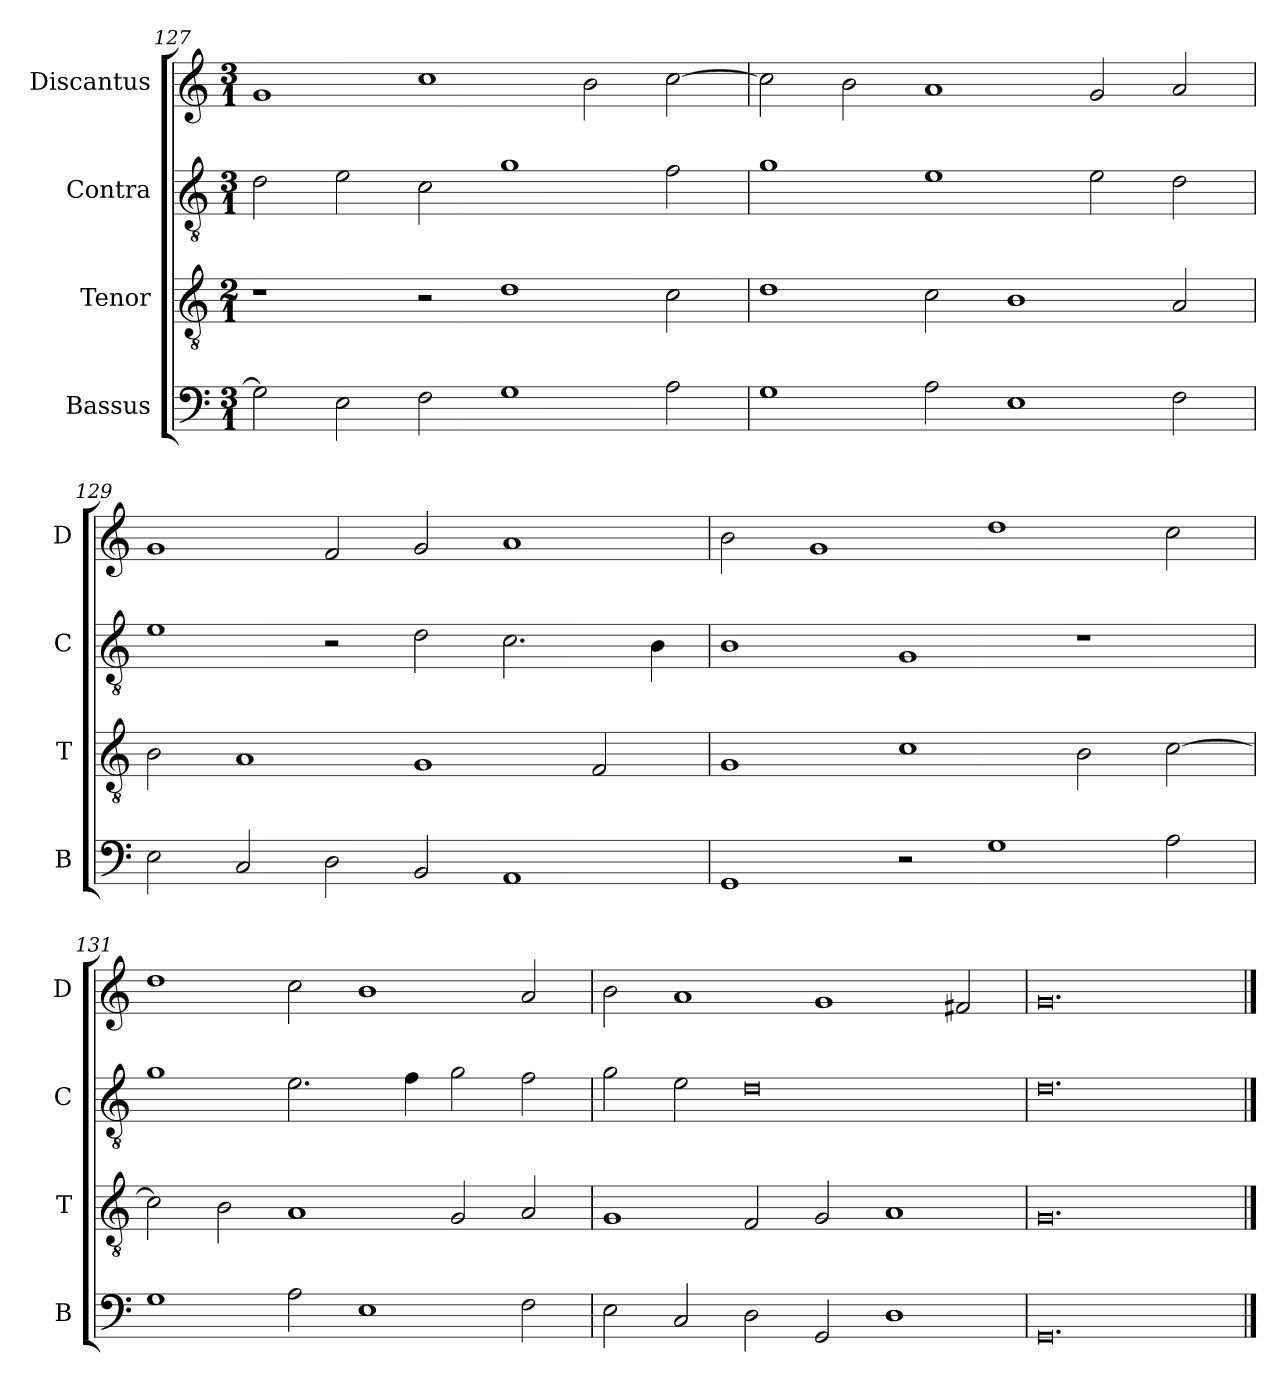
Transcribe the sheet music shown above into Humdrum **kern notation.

**kern	**kern	**kern	**kern
*part4	*part3	*part2	*part1
*staff4	*staff3	*staff2	*staff1
*I"Bassus	*I"Tenor	*I"Contra	*I"Discantus
*I'B	*I'T	*I'C	*I'D
*clefF4	*clefGv2	*clefGv2	*clefG2
*k[]	*k[]	*k[]	*k[]
*M3/1	*M2/1	*M3/1	*M3/1
=127	=127	=127	=127
2G\]	1r	2d\	1g
2E\	.	2e\	.
2F\	2r	2c\	1cc
1G	1d	1g	.
.	.	.	2b\
2A\	2c\	2f\	[2cc\
=128	=128	=128	=128
1G	1d	1g	2cc\]
.	.	.	2b\
2A\	2c\	1e	1a
1E	1B	.	.
.	.	2e\	2g/
2F\	2A/	2d\	2a/
=129	=129	=129	=129
2E\	2B\	1e	1g
2C/	1A	.	.
2D\	.	2r	2f/
2BB/	1G	2d\	2g/
1AA	.	2.c\	1a
.	2F/	.	.
.	.	4B\	.
=130	=130	=130	=130
1GG	1G	1B	2b\
.	.	.	1g
2r	1c	1G	.
1G	.	.	1dd
.	2B\	1r	.
2A\	[2c\	.	2cc\
=131	=131	=131	=131
1G	2c\]	1g	1dd
.	2B\	.	.
2A\	1A	2.e\	2cc\
1E	.	.	1b
.	.	4f\	.
.	2G/	2g\	.
2F\	2A/	2f\	2a/
=132	=132	=132	=132
2E\	1G	2g\	2b\
2C/	.	2e\	1a
2D\	2F/	0d	.
2GG/	2G/	.	1g
1D	1A	.	.
.	.	.	2f#X/
=133	=133	=133	=133
0.GG	0.G	0.d	0.g
==	==	==	==
*-	*-	*-	*-
